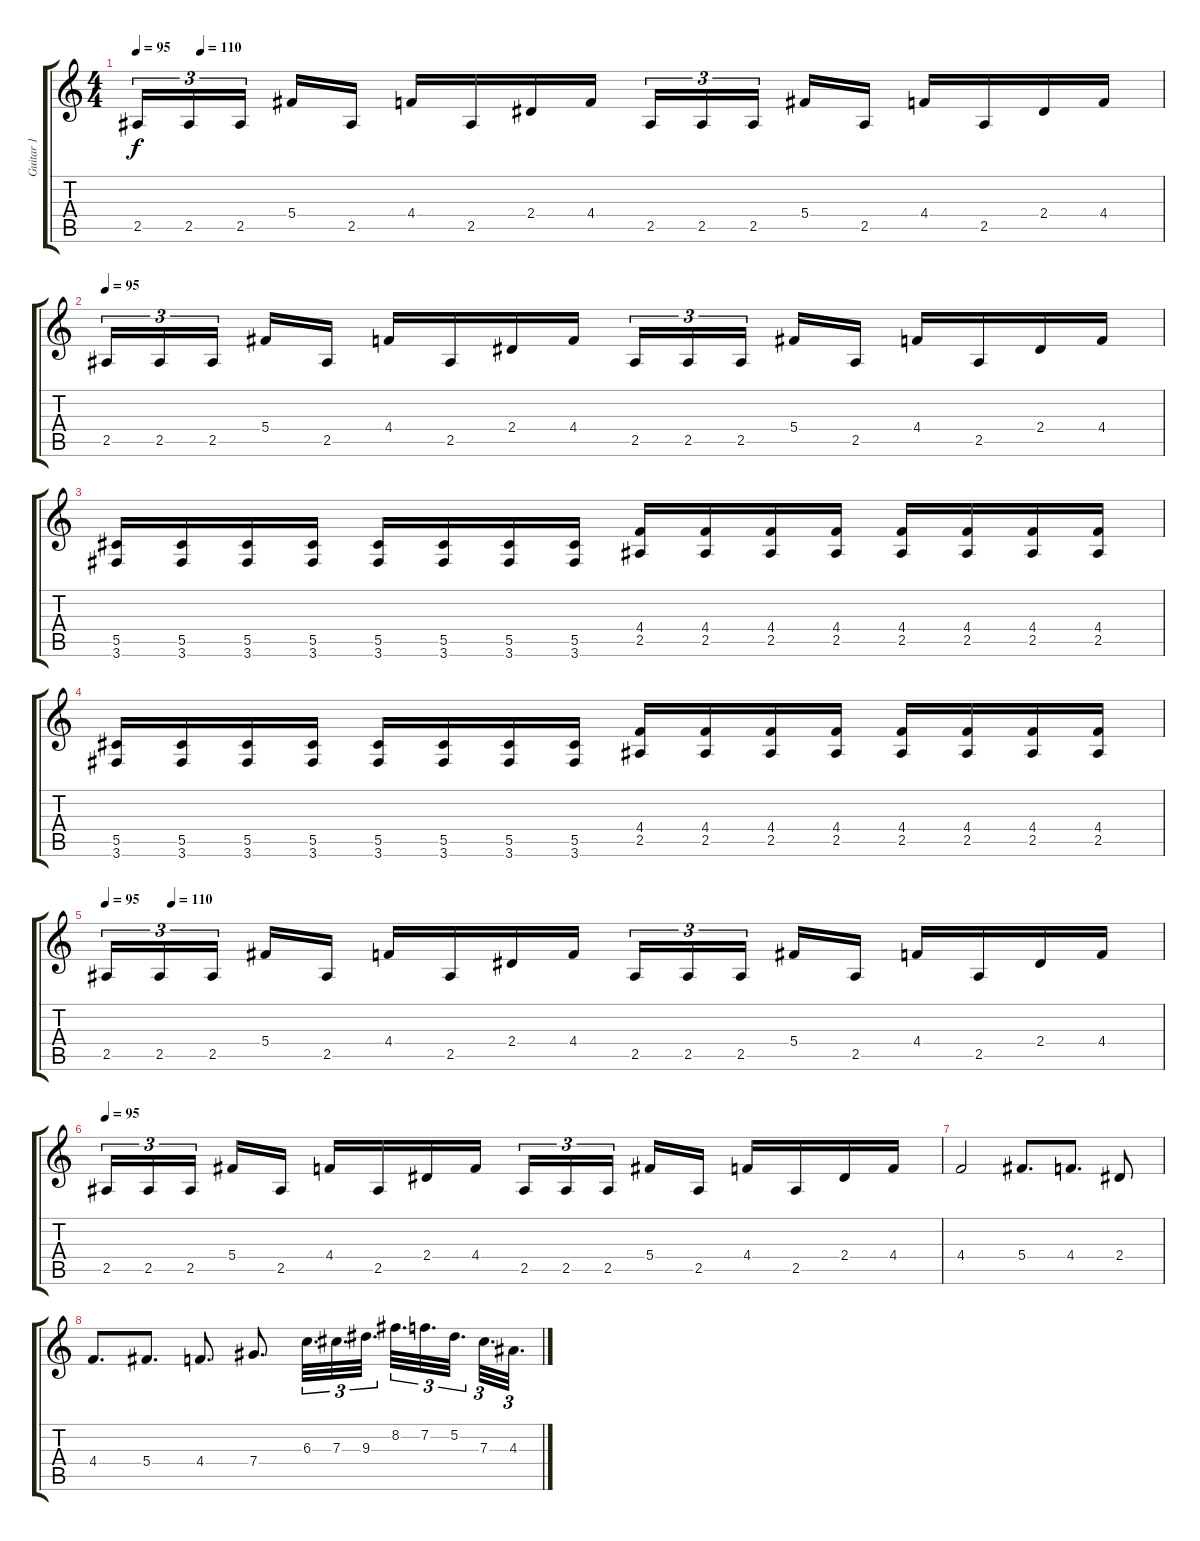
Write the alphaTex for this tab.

\track ("Guitar 1" "Guitar 1") {instrument overdrivenguitar}
\staff {score tabs}
\tuning (Eb4 Bb3 Gb3 Db3 Ab2 Eb2) {hide}
\ts (4 4)
\tempo 95
\tempo (110 0.0625)
\clef g2
\ks c
2.5.16{tu (3 2) dy f} 2.5.16{tu (3 2)} 2.5.16{tu (3 2) beam splitsecondary} 5.4.16 2.5.16 4.4.16 2.5.16 2.4.16 4.4.16 2.5.16{tu (3 2)} 2.5.16{tu (3 2)} 2.5.16{tu (3 2) beam splitsecondary} 5.4.16 2.5.16 4.4.16 2.5.16 2.4.16 4.4.16 |
\tempo 95
2.5.16{tu (3 2)} 2.5.16{tu (3 2)} 2.5.16{tu (3 2) beam splitsecondary} 5.4.16 2.5.16 4.4.16 2.5.16 2.4.16 4.4.16 2.5.16{tu (3 2)} 2.5.16{tu (3 2)} 2.5.16{tu (3 2) beam splitsecondary} 5.4.16 2.5.16 4.4.16 2.5.16 2.4.16 4.4.16 |
(5.5 3.6).16 (5.5 3.6).16 (5.5 3.6).16 (5.5 3.6).16 (5.5 3.6).16 (5.5 3.6).16 (5.5 3.6).16 (5.5 3.6).16 (4.4 2.5).16 (4.4 2.5).16 (4.4 2.5).16 (4.4 2.5).16 (4.4 2.5).16 (4.4 2.5).16 (4.4 2.5).16 (4.4 2.5).16 |
(5.5 3.6).16 (5.5 3.6).16 (5.5 3.6).16 (5.5 3.6).16 (5.5 3.6).16 (5.5 3.6).16 (5.5 3.6).16 (5.5 3.6).16 (4.4 2.5).16 (4.4 2.5).16 (4.4 2.5).16 (4.4 2.5).16 (4.4 2.5).16 (4.4 2.5).16 (4.4 2.5).16 (4.4 2.5).16 |
\tempo 95
\tempo (110 0.0625)
2.5.16{tu (3 2)} 2.5.16{tu (3 2)} 2.5.16{tu (3 2) beam splitsecondary} 5.4.16 2.5.16 4.4.16 2.5.16 2.4.16 4.4.16 2.5.16{tu (3 2)} 2.5.16{tu (3 2)} 2.5.16{tu (3 2) beam splitsecondary} 5.4.16 2.5.16 4.4.16 2.5.16 2.4.16 4.4.16 |
\tempo 95
2.5.16{tu (3 2)} 2.5.16{tu (3 2)} 2.5.16{tu (3 2) beam splitsecondary} 5.4.16 2.5.16 4.4.16 2.5.16 2.4.16 4.4.16 2.5.16{tu (3 2)} 2.5.16{tu (3 2)} 2.5.16{tu (3 2) beam splitsecondary} 5.4.16 2.5.16 4.4.16 2.5.16 2.4.16 4.4.16 |
4.4.2 5.4.8{d} 4.4.8{d} 2.4.8 |
4.4.8{d} 5.4.8{d} 4.4.8{d} 7.4.8{d} 6.3.32{d tu (3 2)} 7.3.32{d tu (3 2)} 9.3.32{d tu (3 2)} 8.2.32{d tu (3 2)} 7.2.32{d tu (3 2)} 5.2.32{d tu (3 2)} 7.3.32{d tu (3 2)} 4.3.32{d tu (3 2)}
